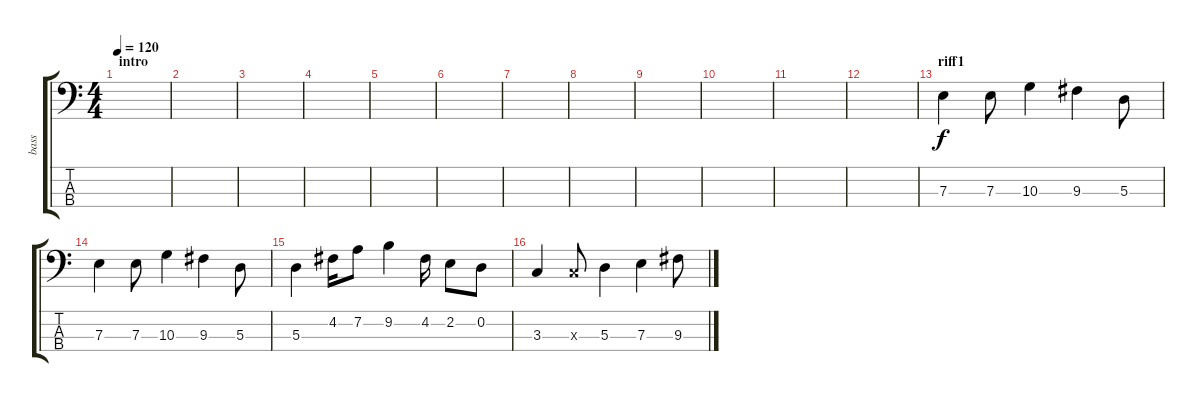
\track ("bass" "bass") {instrument electricbasspick}
\staff {score tabs}
\tuning (G2 D2 A1 E1) {hide}
\ts (4 4)
\section ("" "intro")
\tempo 120
\clef f4
\ks c
|
|
|
|
|
|
|
|
|
|
|
|
\section ("" "riff1")
7.3.4 7.3.8 10.3.4 9.3.4 5.3.8 |
7.3.4 7.3.8 10.3.4 9.3.4 5.3.8 |
5.3.4 4.2.16 7.2.8 9.2.4 4.2.16 2.2.8 0.2.8 |
3.3.4 3.3{x}.8 5.3.4 7.3.4 9.3.8
